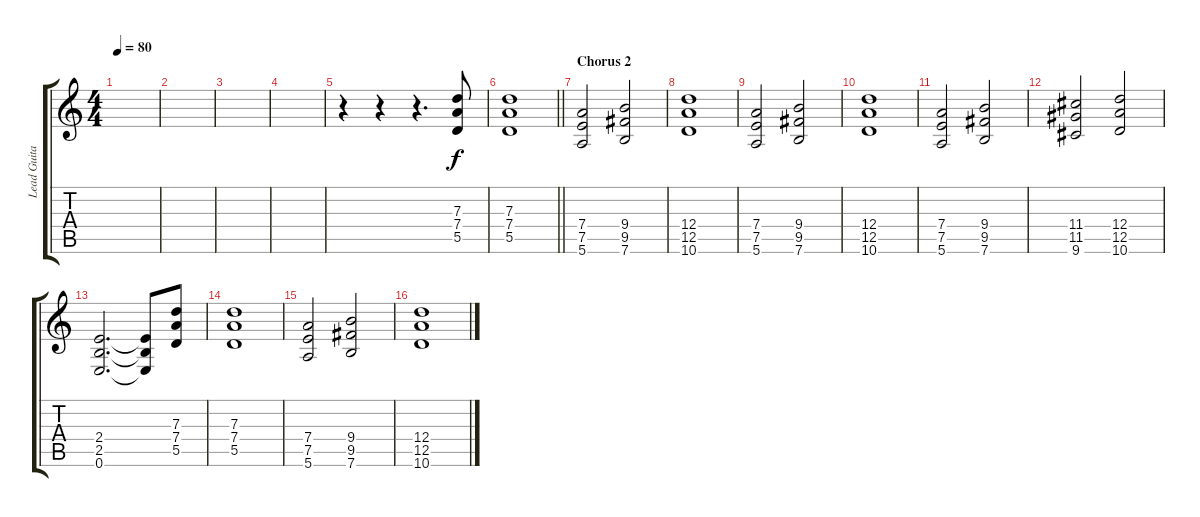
\track ("Lead Guitar" "Lead Guita") {instrument distortionguitar}
\staff {score tabs}
\tuning (E4 B3 G3 D3 A2 E2) {hide}
\ts (4 4)
\tempo 80
\clef g2
\ks c
|
|
|
|
r.4 r.4 r.4{d} (7.3 7.4 5.5).8 |
\barLineRight lightlight
(7.3 7.4 5.5).1 |
\section ("" "Chorus 2")
(7.4 7.5 5.6).2 (9.4 9.5 7.6).2 |
(12.4 12.5 10.6).1 |
(7.4 7.5 5.6).2 (9.4 9.5 7.6).2 |
(12.4 12.5 10.6).1 |
(7.4 7.5 5.6).2 (9.4 9.5 7.6).2 |
(11.4 11.5 9.6).2 (12.4 12.5 10.6).2 |
(2.4 2.5 0.6).2{d} (2.4{t} 2.5{t} 0.6{t}).8 (7.3 7.4 5.5).8 |
(7.3 7.4 5.5).1 |
(7.4 7.5 5.6).2 (9.4 9.5 7.6).2 |
(12.4 12.5 10.6).1
